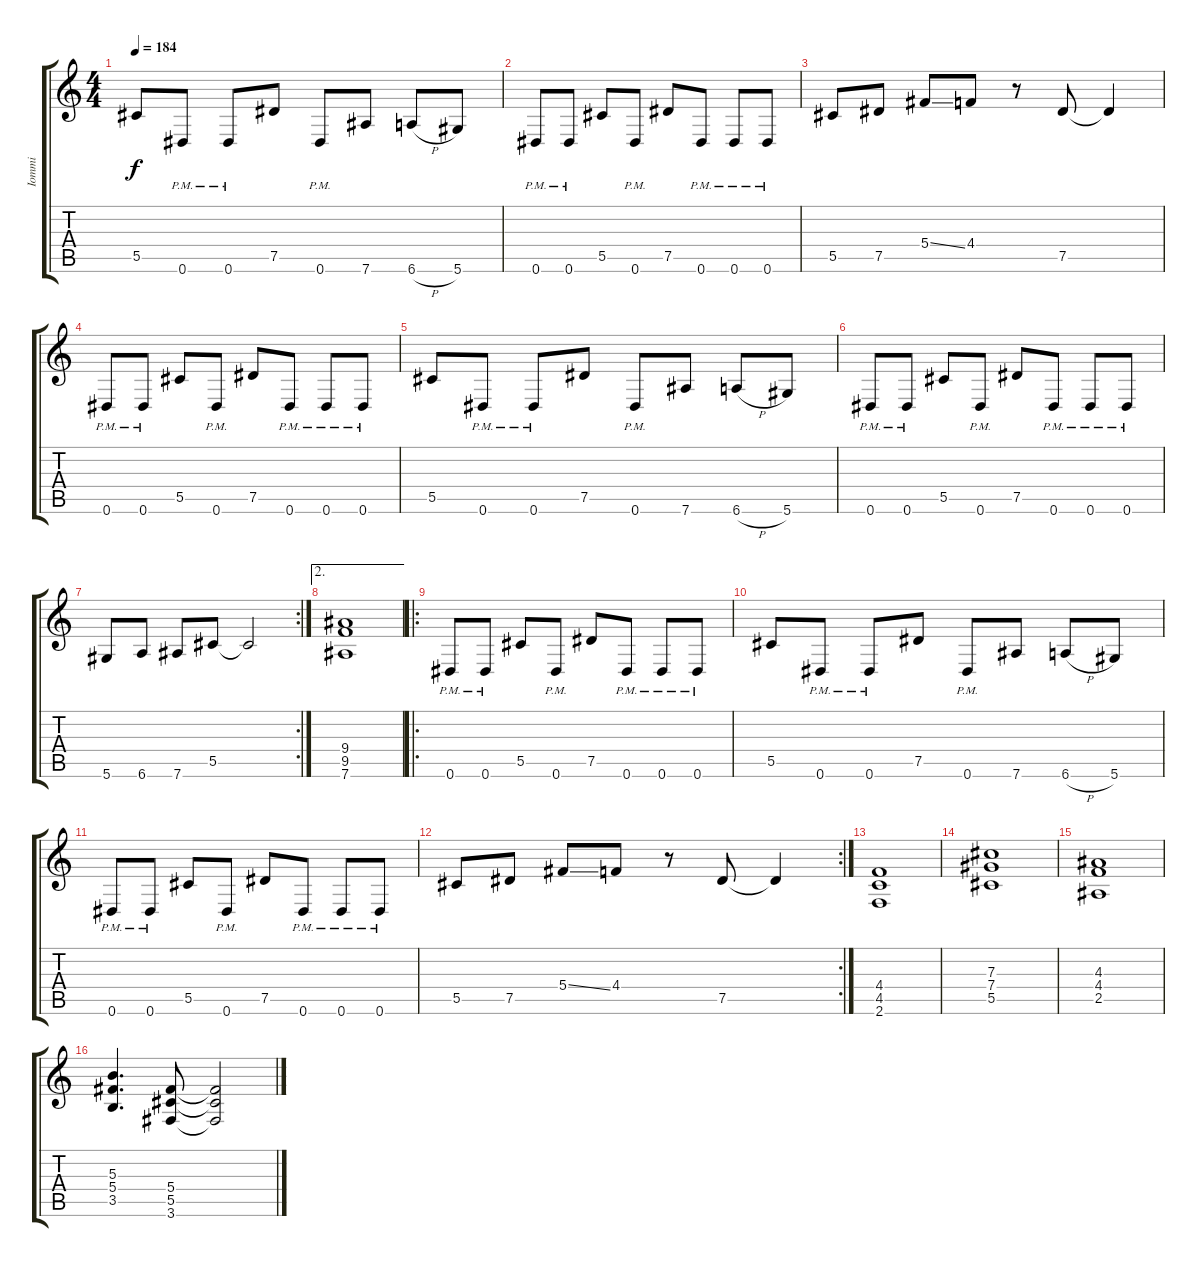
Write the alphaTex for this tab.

\track ("Iommi" "Iommi") {instrument distortionguitar}
\staff {score tabs}
\tuning (Eb4 Bb3 Gb3 Db3 Ab2 Eb2) {hide}
\ts (4 4)
\tempo 184
\clef g2
\ks c
5.5.8{dy f} 0.6{pm}.8 0.6{pm}.8 7.5.8 0.6{pm}.8 7.6.8 6.6{h}.8 5.6.8 |
0.6{pm}.8 0.6{pm}.8 5.5.8 0.6{pm}.8 7.5.8 0.6{pm}.8 0.6{pm}.8 0.6{pm}.8 |
5.5.8 7.5.8 5.4{ss}.8 4.4.8 r.8 7.5.8 7.5{t}.4 |
0.6{pm}.8 0.6{pm}.8 5.5.8 0.6{pm}.8 7.5.8 0.6{pm}.8 0.6{pm}.8 0.6{pm}.8 |
5.5.8 0.6{pm}.8 0.6{pm}.8 7.5.8 0.6{pm}.8 7.6.8 6.6{h}.8 5.6.8 |
0.6{pm}.8 0.6{pm}.8 5.5.8 0.6{pm}.8 7.5.8 0.6{pm}.8 0.6{pm}.8 0.6{pm}.8 |
\rc 2
5.6.8 6.6.8 7.6.8 5.5.8 5.5{t}.2 |
\ae 2
(9.4 9.5 7.6).1 |
\ro
0.6{pm}.8 0.6{pm}.8 5.5.8 0.6{pm}.8 7.5.8 0.6{pm}.8 0.6{pm}.8 0.6{pm}.8 |
5.5.8 0.6{pm}.8 0.6{pm}.8 7.5.8 0.6{pm}.8 7.6.8 6.6{h}.8 5.6.8 |
0.6{pm}.8 0.6{pm}.8 5.5.8 0.6{pm}.8 7.5.8 0.6{pm}.8 0.6{pm}.8 0.6{pm}.8 |
\rc 2
5.5.8 7.5.8 5.4{ss}.8 4.4.8 r.8 7.5.8 7.5{t}.4 |
(4.4 4.5 2.6).1 |
(7.3 7.4 5.5).1 |
(4.3 4.4 2.5).1 |
(5.3 5.4 3.5).4{d} (5.4 5.5 3.6).8 (5.4{t} 5.5{t} 3.6{t}).2
